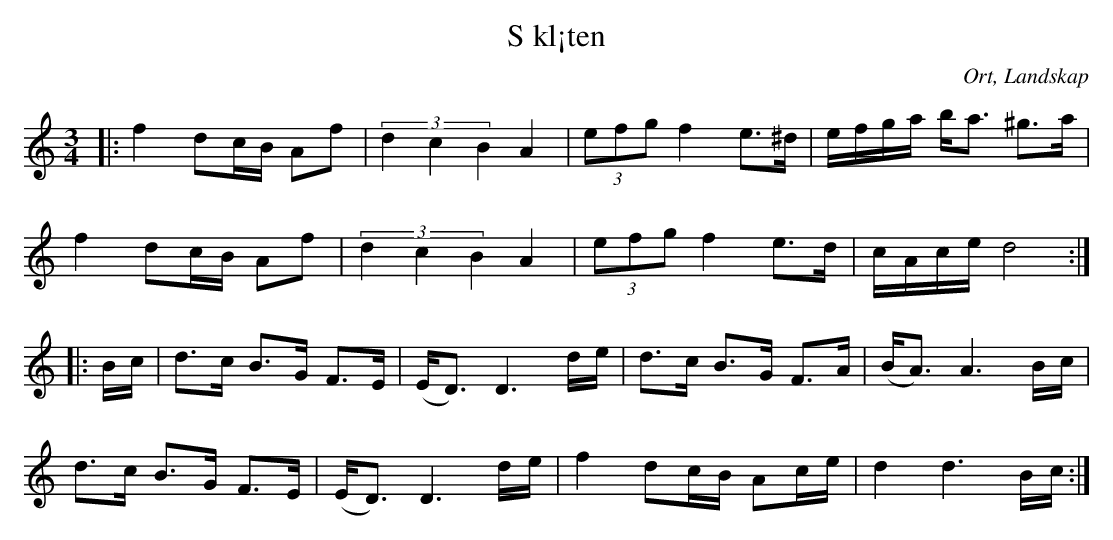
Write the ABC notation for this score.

X:1
T:S kl¡ten
O:Ort, Landskap
M:3/4
L:1/8
K:C
|: f2 dc/2B/2 Af | (3d2c2B2 A2 | (3efg f2 e>^d | e/f/g/a/ b<a ^g>a |
f2 dc/B/ Af | (3d2c2B2 A2 | (3efg f2 e>d | c/A/c/e/ d4 :|
|:B/c/ | d>c B>G F>E | (E<D) D3 d/e/ | d>c B>G F>A | (B<A) A3 B/c/ |
d>c B>G F>E | (E<D) D3 d/e/ | f2 dc/2B/2 Ac/e/ | d2 d3 B/c/ :|
